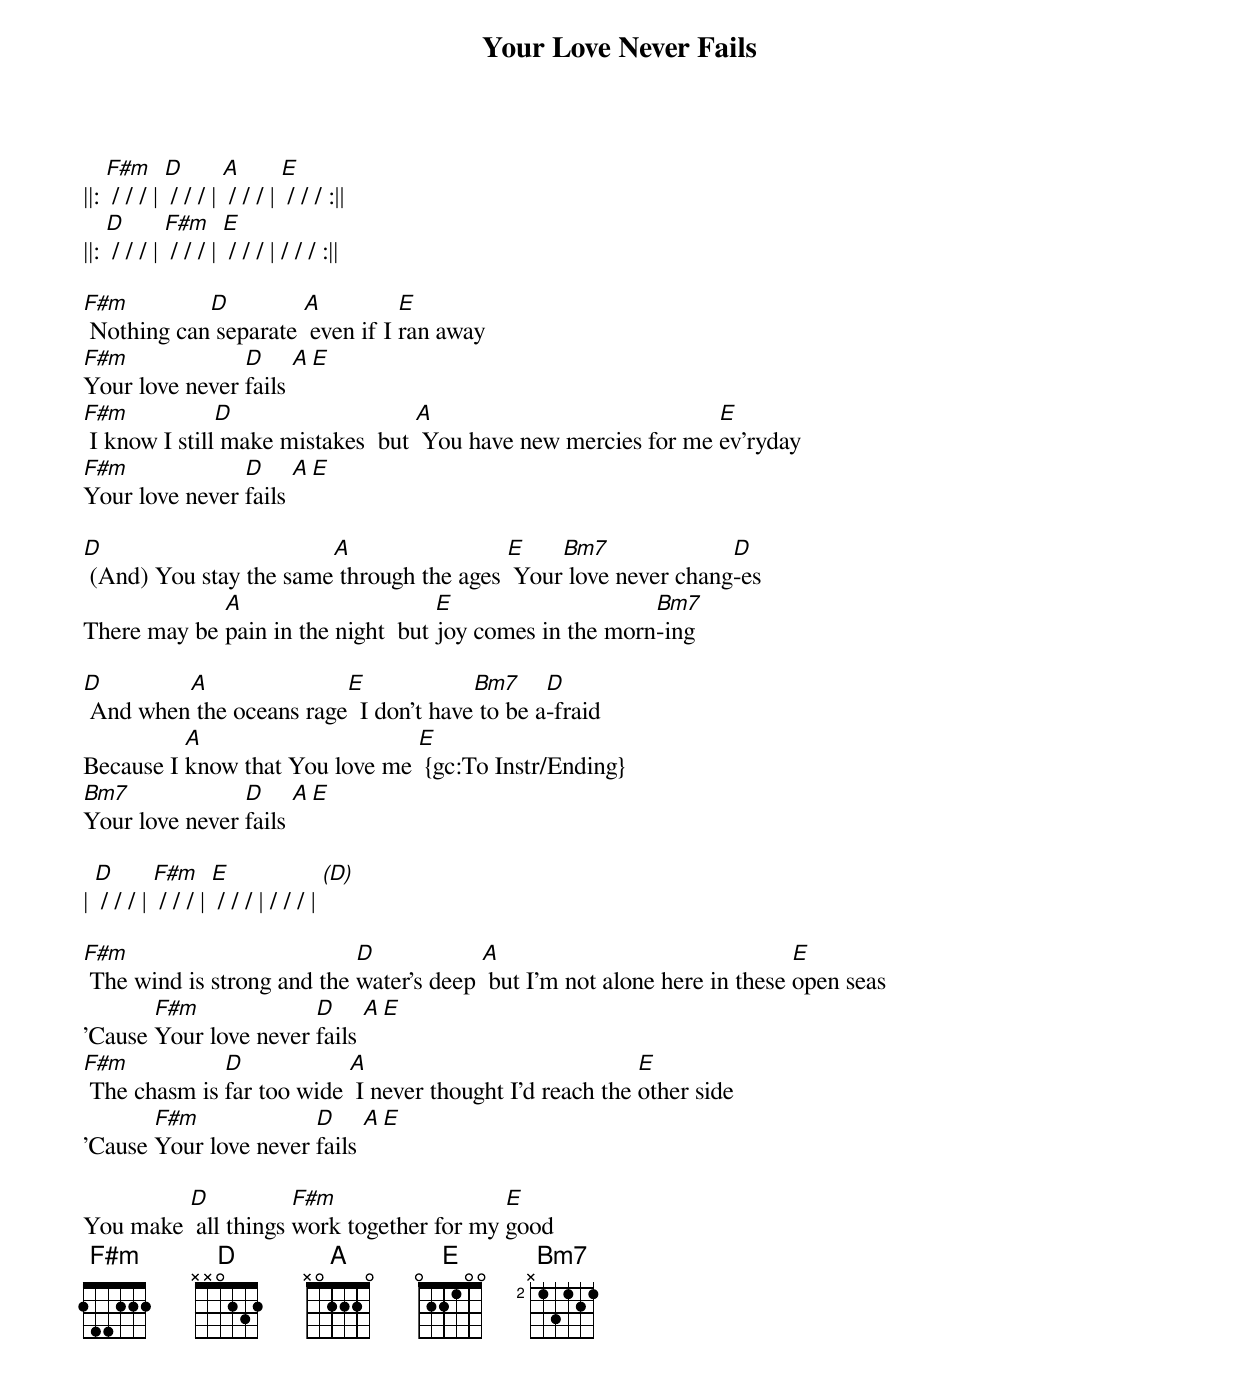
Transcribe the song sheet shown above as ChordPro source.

{title: Your Love Never Fails}
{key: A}
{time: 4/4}
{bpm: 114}
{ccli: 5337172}
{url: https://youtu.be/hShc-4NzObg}
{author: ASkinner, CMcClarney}
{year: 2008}
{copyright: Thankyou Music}

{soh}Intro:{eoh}
||: [F#m] / / / | [D] / / / | [A] / / / | [E] / / / :||
||: [D] / / / | [F#m] / / / | [E] / / / | / / / :||

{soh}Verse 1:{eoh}
[F#m] Nothing can[D] separate [A] even if I [E]ran away
[F#m]Your love never [D]fails [A][E]
[F#m] I know I still[D] make mistakes  but [A] You have new mercies for me [E]ev'ryday
[F#m]Your love never [D]fails [A][E]

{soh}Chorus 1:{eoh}
[D] (And) You stay the same[A] through the ages [E] Your[Bm7] love never chang[D]-es
There may be [A]pain in the night  but [E]joy comes in the morn[Bm7]-ing

[D] And when[A] the oceans rage[E]  I don't have[Bm7] to be a[D]-fraid
Because I [A]know that You love me [E] {gc:To Instr/Ending}
[Bm7]Your love never [D]fails [A][E]

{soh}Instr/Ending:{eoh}
| [D] / / / | [F#m] / / / | [E] / / / | / / / | [(D)]

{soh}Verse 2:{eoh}
[F#m] The wind is strong and the [D]water's deep [A] but I'm not alone here in these [E]open seas
'Cause [F#m]Your love never [D]fails [A][E]
[F#m] The chasm is [D]far too wide [A] I never thought I'd reach the [E]other side
'Cause [F#m]Your love never [D]fails [A][E]

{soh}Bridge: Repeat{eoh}
You make [D] all things [F#m]work together for my [E]good
